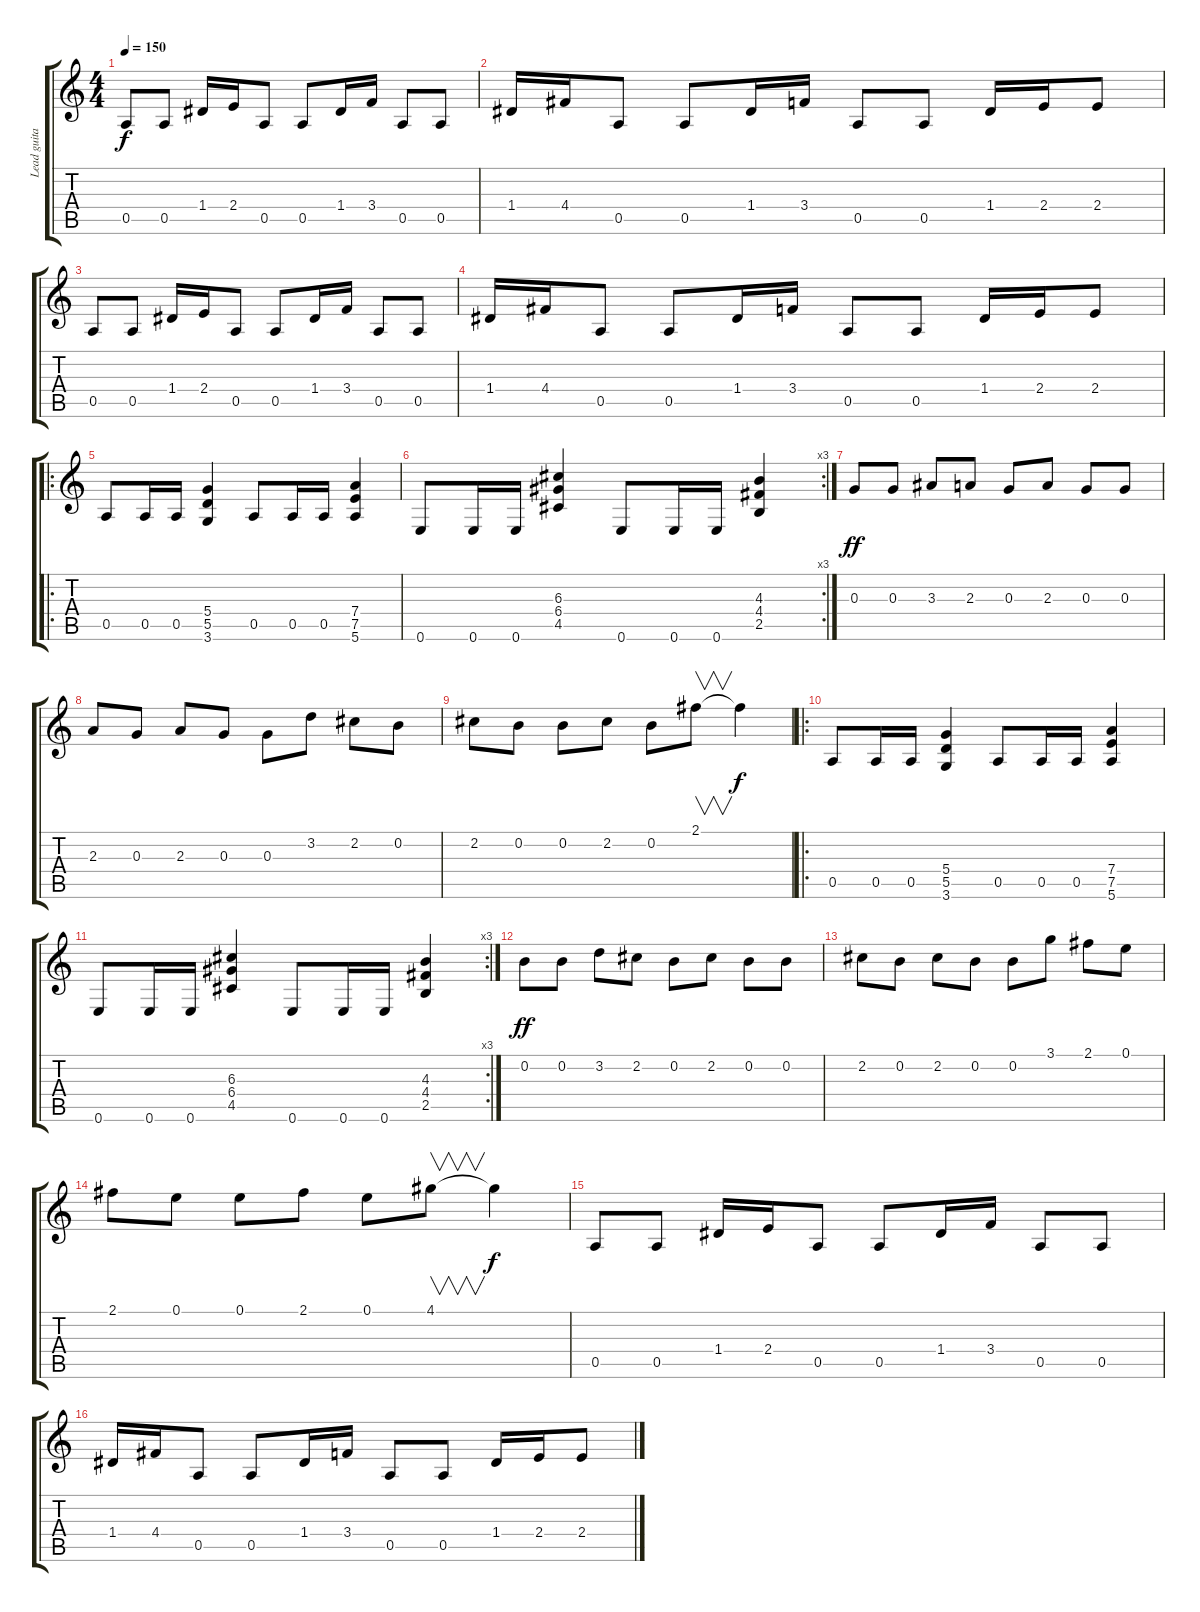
\track ("Lead guitar" "Lead guita") {instrument overdrivenguitar}
\staff {score tabs}
\tuning (E4 B3 G3 D3 A2 E2) {hide}
\ts (4 4)
\tempo 150
\clef g2
\ks c
0.5.8{dy f} 0.5.8 1.4.16 2.4.16 0.5.8 0.5.8 1.4.16 3.4.16 0.5.8 0.5.8 |
1.4.16 4.4.16 0.5.8 0.5.8 1.4.16 3.4.16 0.5.8 0.5.8 1.4.16 2.4.16 2.4.8 |
0.5.8 0.5.8 1.4.16 2.4.16 0.5.8 0.5.8 1.4.16 3.4.16 0.5.8 0.5.8 |
1.4.16 4.4.16 0.5.8 0.5.8 1.4.16 3.4.16 0.5.8 0.5.8 1.4.16 2.4.16 2.4.8 |
\ro
0.5.8 0.5.16 0.5.16 (5.4 5.5 3.6).4 0.5.8 0.5.16 0.5.16 (7.4 7.5 5.6).4 |
\rc 3
0.6.8 0.6.16 0.6.16 (6.3 6.4 4.5).4 0.6.8 0.6.16 0.6.16 (4.3 4.4 2.5).4 |
0.3.8{dy ff} 0.3.8 3.3.8 2.3.8 0.3.8 2.3.8 0.3.8 0.3.8 |
2.3.8 0.3.8 2.3.8 0.3.8 0.3.8 3.2.8 2.2.8 0.2.8 |
2.2.8 0.2.8 0.2.8 2.2.8 0.2.8 2.1.8{v} 2.1{t}.4{dy f} |
\ro
0.5.8 0.5.16 0.5.16 (5.4 5.5 3.6).4 0.5.8 0.5.16 0.5.16 (7.4 7.5 5.6).4 |
\rc 3
0.6.8 0.6.16 0.6.16 (6.3 6.4 4.5).4 0.6.8 0.6.16 0.6.16 (4.3 4.4 2.5).4 |
0.2.8{dy ff} 0.2.8 3.2.8 2.2.8 0.2.8 2.2.8 0.2.8 0.2.8 |
2.2.8 0.2.8 2.2.8 0.2.8 0.2.8 3.1.8 2.1.8 0.1.8 |
2.1.8 0.1.8 0.1.8 2.1.8 0.1.8 4.1.8{v} 4.1{t}.4{dy f} |
0.5.8 0.5.8 1.4.16 2.4.16 0.5.8 0.5.8 1.4.16 3.4.16 0.5.8 0.5.8 |
1.4.16 4.4.16 0.5.8 0.5.8 1.4.16 3.4.16 0.5.8 0.5.8 1.4.16 2.4.16 2.4.8
